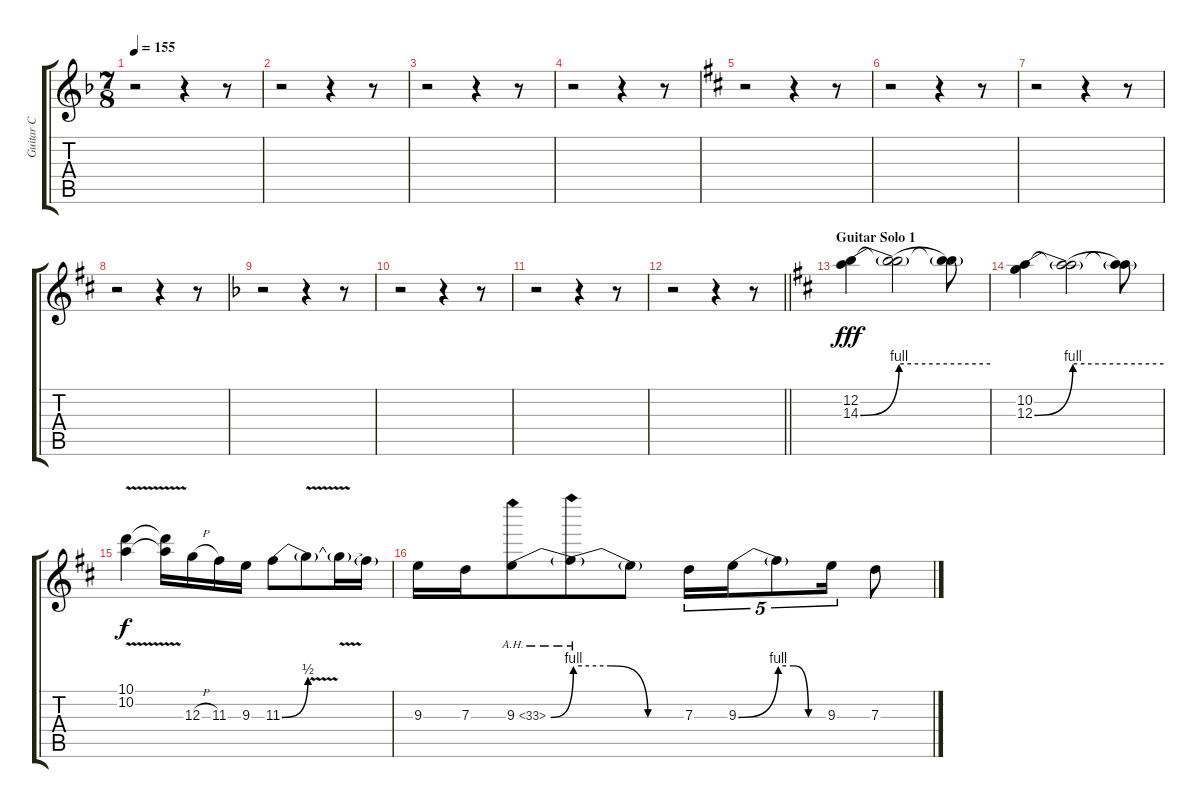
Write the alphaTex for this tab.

\track ("Guitar C" "Guitar C") {instrument overdrivenguitar}
\staff {score tabs}
\tuning (E4 B3 G3 D3 A2 E2) {hide}
\ts (7 8)
\tempo 155
\clef g2
\ks f
r.2{dy fff} r.4 r.8 |
r.2 r.4 r.8 |
r.2 r.4 r.8 |
r.2 r.4 r.8 |
\ks d
r.2 r.4 r.8 |
r.2 r.4 r.8 |
r.2 r.4 r.8 |
r.2 r.4 r.8 |
\ks f
r.2 r.4 r.8 |
r.2 r.4 r.8 |
r.2 r.4 r.8 |
\barLineRight lightlight
r.2 r.4 r.8 |
\section ("" "Guitar Solo 1")
\ks d
(12.2 14.3{be (bend 0 0 60 4)}).4 (12.2{t} 14.3{be (hold 0 4 60 4) t}).2 (12.2{t} 14.3{t}).8 |
(10.2 12.3{be (bend 0 0 60 4)}).4 (10.2{t} 12.3{be (hold 0 4 60 4) t}).2 (10.2{t} 12.3{t}).8 |
(10.1{v} 10.2{v}).4{dy f} (10.1{v t} 10.2{v t}).16 12.3{h}.16 11.3.16 9.3.16 11.3{be (bend 0 0 60 2)}.8 11.3{v t}.8 11.3{t}.16 11.3{t}.16 |
9.3.16 7.3.16 9.3{be (bend 0 0 60 4) ah 24}.8 9.3{be (custom 0 4 20 4 40 0 60 0) ah 24 t}.8 9.3{t}.8 7.3.16{tu (5 4)} 9.3{be (bend 0 0 60 4)}.16{tu (5 4)} 9.3{be (custom 0 4 20 4 40 0 60 0) t}.8{tu (5 4)} 9.3.16{tu (5 4)} 7.3.8
